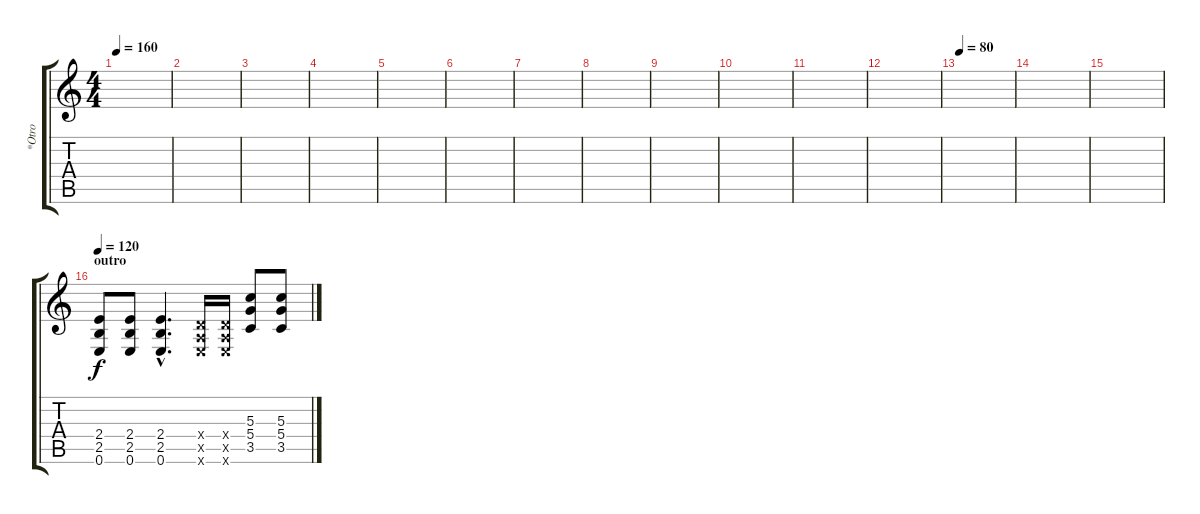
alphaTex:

\track ("*Otro" "*Otro") {instrument acousticguitarsteel}
\staff {score tabs}
\tuning (E4 B3 G3 D3 A2 E2) {hide}
\ts (4 4)
\tempo 160
\clef g2
\ks c
|
|
|
|
|
|
|
|
|
|
|
|
\tempo 80
|
|
|
\section ("" "outro")
\tempo 120
(2.4 2.5 0.6).8{volume 13} (2.4 2.5 0.6).8 (2.4{hac} 2.5{hac} 0.6{hac}).4{d} (0.4{x} 0.5{x} 0.6{x}).16 (0.4{x} 0.5{x} 0.6{x}).16 (5.3 5.4 3.5).8 (5.3 5.4 3.5).8
